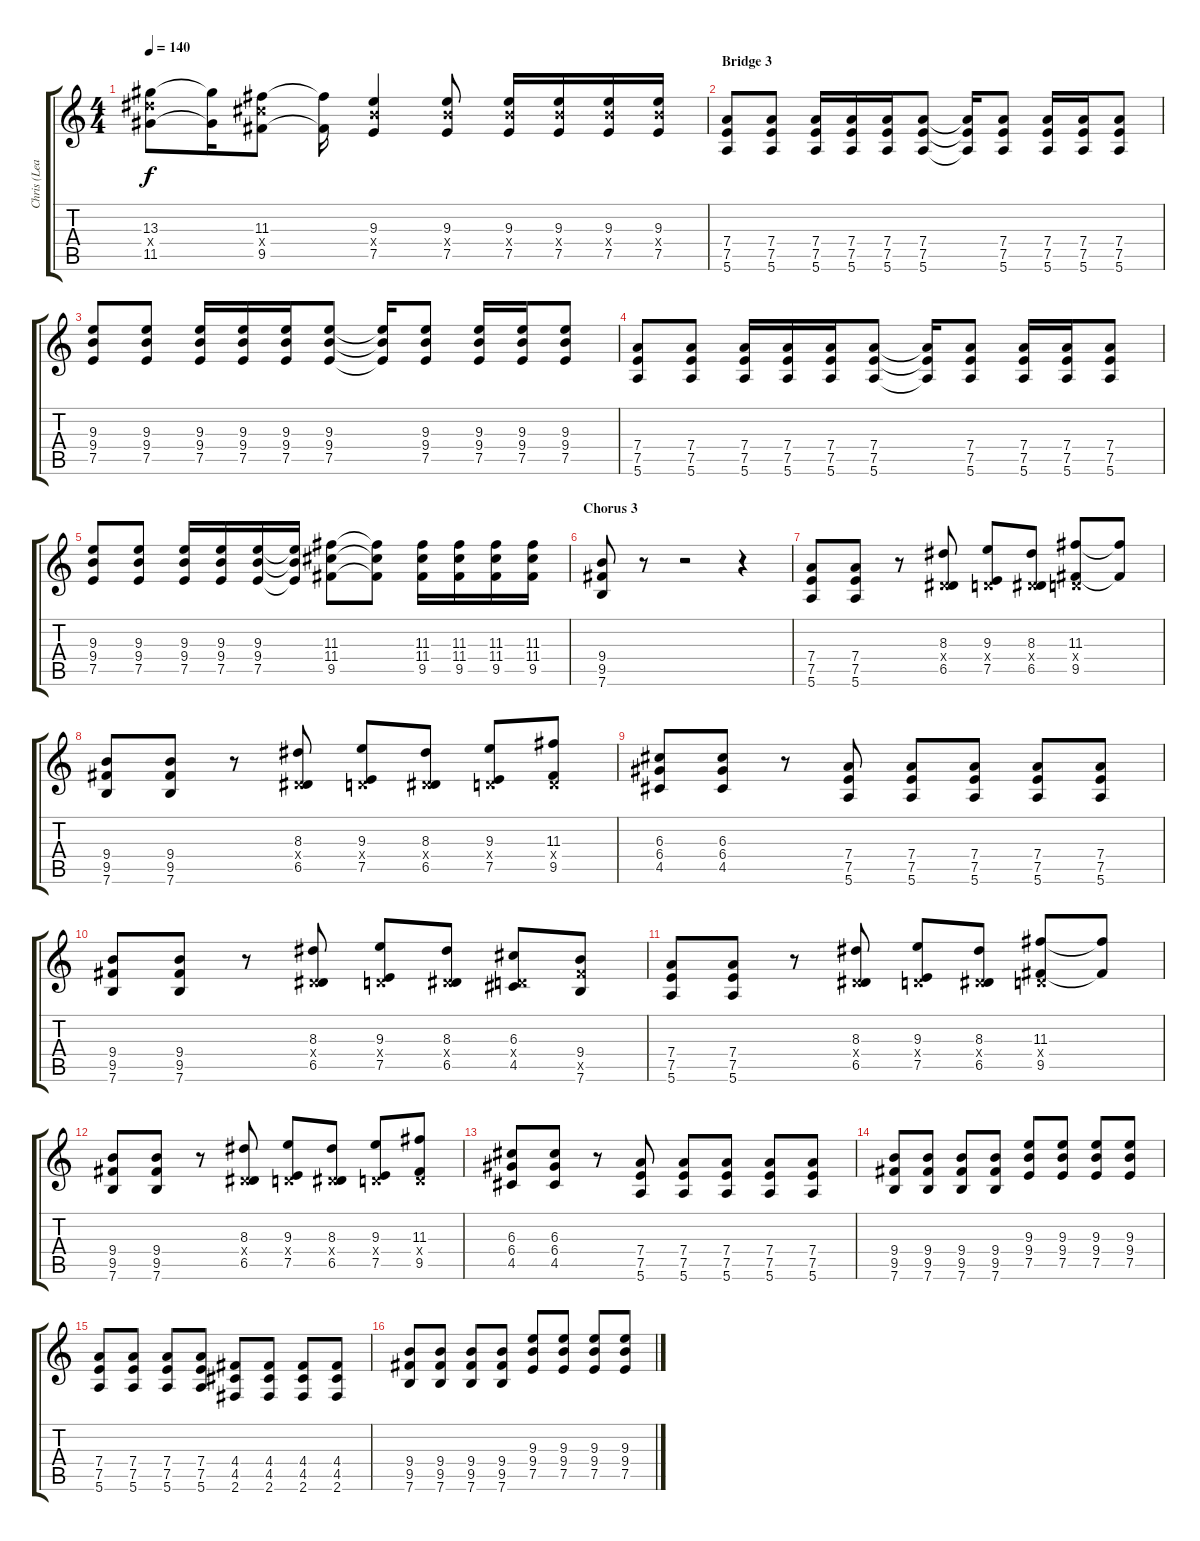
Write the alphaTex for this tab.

\track ("Chris (Lead Guitar)" "Chris (Lea") {instrument distortionguitar}
\staff {score tabs}
\tuning (E4 B3 G3 D3 A2 E2) {hide}
\ts (4 4)
\tempo 140
\clef g2
\ks c
(13.3 13.4{x} 11.5).8{dy f} (13.3{t} 11.5{t}).16 (11.3 11.4{x} 9.5).8 (11.3{t} 9.5{t}).16 (9.3 9.4{x} 7.5).4 (9.3 9.4{x} 7.5).8 (9.3 9.4{x} 7.5).16 (9.3 9.4{x} 7.5).16 (9.3 9.4{x} 7.5).16 (9.3 9.4{x} 7.5).16 |
\section ("" "Bridge 3")
(7.4 7.5 5.6).8 (7.4 7.5 5.6).8 (7.4 7.5 5.6).16 (7.4 7.5 5.6).16 (7.4 7.5 5.6).16 (7.4 7.5 5.6).8 (7.4{t} 7.5{t} 5.6{t}).16 (7.4 7.5 5.6).8 (7.4 7.5 5.6).16 (7.4 7.5 5.6).16 (7.4 7.5 5.6).8 |
(9.3 9.4 7.5).8 (9.3 9.4 7.5).8 (9.3 9.4 7.5).16 (9.3 9.4 7.5).16 (9.3 9.4 7.5).16 (9.3 9.4 7.5).8 (9.3{t} 9.4{t} 7.5{t}).16 (9.3 9.4 7.5).8 (9.3 9.4 7.5).16 (9.3 9.4 7.5).16 (9.3 9.4 7.5).8 |
(7.4 7.5 5.6).8 (7.4 7.5 5.6).8 (7.4 7.5 5.6).16 (7.4 7.5 5.6).16 (7.4 7.5 5.6).16 (7.4 7.5 5.6).8 (7.4{t} 7.5{t} 5.6{t}).16 (7.4 7.5 5.6).8 (7.4 7.5 5.6).16 (7.4 7.5 5.6).16 (7.4 7.5 5.6).8 |
(9.3 9.4 7.5).8 (9.3 9.4 7.5).8 (9.3 9.4 7.5).16 (9.3 9.4 7.5).16 (9.3 9.4 7.5).16 (9.3{t} 9.4{t} 7.5{t}).16 (11.3 11.4 9.5).8 (11.3{t} 11.4{t} 9.5{t}).8 (11.3 11.4 9.5).16 (11.3 11.4 9.5).16 (11.3 11.4 9.5).16 (11.3 11.4 9.5).16 |
\section ("" "Chorus 3")
(9.4 9.5 7.6).8 r.8 r.2 r.4 |
(7.4 7.5 5.6).8 (7.4 7.5 5.6).8 r.8 (8.3 0.4{x} 6.5).8 (9.3 0.4{x} 7.5).8 (8.3 0.4{x} 6.5).8 (11.3 0.4{x} 9.5).8 (11.3{t} 9.5{t}).8 |
(9.4 9.5 7.6).8 (9.4 9.5 7.6).8 r.8 (8.3 0.4{x} 6.5).8 (9.3 0.4{x} 7.5).8 (8.3 0.4{x} 6.5).8 (9.3 0.4{x} 7.5).8 (11.3 0.4{x} 9.5).8 |
(6.3 6.4 4.5).8 (6.3 6.4 4.5).8 r.8 (7.4 7.5 5.6).8 (7.4 7.5 5.6).8 (7.4 7.5 5.6).8 (7.4 7.5 5.6).8 (7.4 7.5 5.6).8 |
(9.4 9.5 7.6).8 (9.4 9.5 7.6).8 r.8 (8.3 0.4{x} 6.5).8 (9.3 0.4{x} 7.5).8 (8.3 0.4{x} 6.5).8 (6.3 0.4{x} 4.5).8 (9.4 9.5{x} 7.6).8 |
(7.4 7.5 5.6).8 (7.4 7.5 5.6).8 r.8 (8.3 0.4{x} 6.5).8 (9.3 0.4{x} 7.5).8 (8.3 0.4{x} 6.5).8 (11.3 0.4{x} 9.5).8 (11.3{t} 9.5{t}).8 |
(9.4 9.5 7.6).8 (9.4 9.5 7.6).8 r.8 (8.3 0.4{x} 6.5).8 (9.3 0.4{x} 7.5).8 (8.3 0.4{x} 6.5).8 (9.3 0.4{x} 7.5).8 (11.3 0.4{x} 9.5).8 |
(6.3 6.4 4.5).8 (6.3 6.4 4.5).8 r.8 (7.4 7.5 5.6).8 (7.4 7.5 5.6).8 (7.4 7.5 5.6).8 (7.4 7.5 5.6).8 (7.4 7.5 5.6).8 |
(9.4 9.5 7.6).8 (9.4 9.5 7.6).8 (9.4 9.5 7.6).8 (9.4 9.5 7.6).8 (9.3 9.4 7.5).8 (9.3 9.4 7.5).8 (9.3 9.4 7.5).8 (9.3 9.4 7.5).8 |
(7.4 7.5 5.6).8 (7.4 7.5 5.6).8 (7.4 7.5 5.6).8 (7.4 7.5 5.6).8 (4.4 4.5 2.6).8 (4.4 4.5 2.6).8 (4.4 4.5 2.6).8 (4.4 4.5 2.6).8 |
(9.4 9.5 7.6).8 (9.4 9.5 7.6).8 (9.4 9.5 7.6).8 (9.4 9.5 7.6).8 (9.3 9.4 7.5).8 (9.3 9.4 7.5).8 (9.3 9.4 7.5).8 (9.3 9.4 7.5).8
